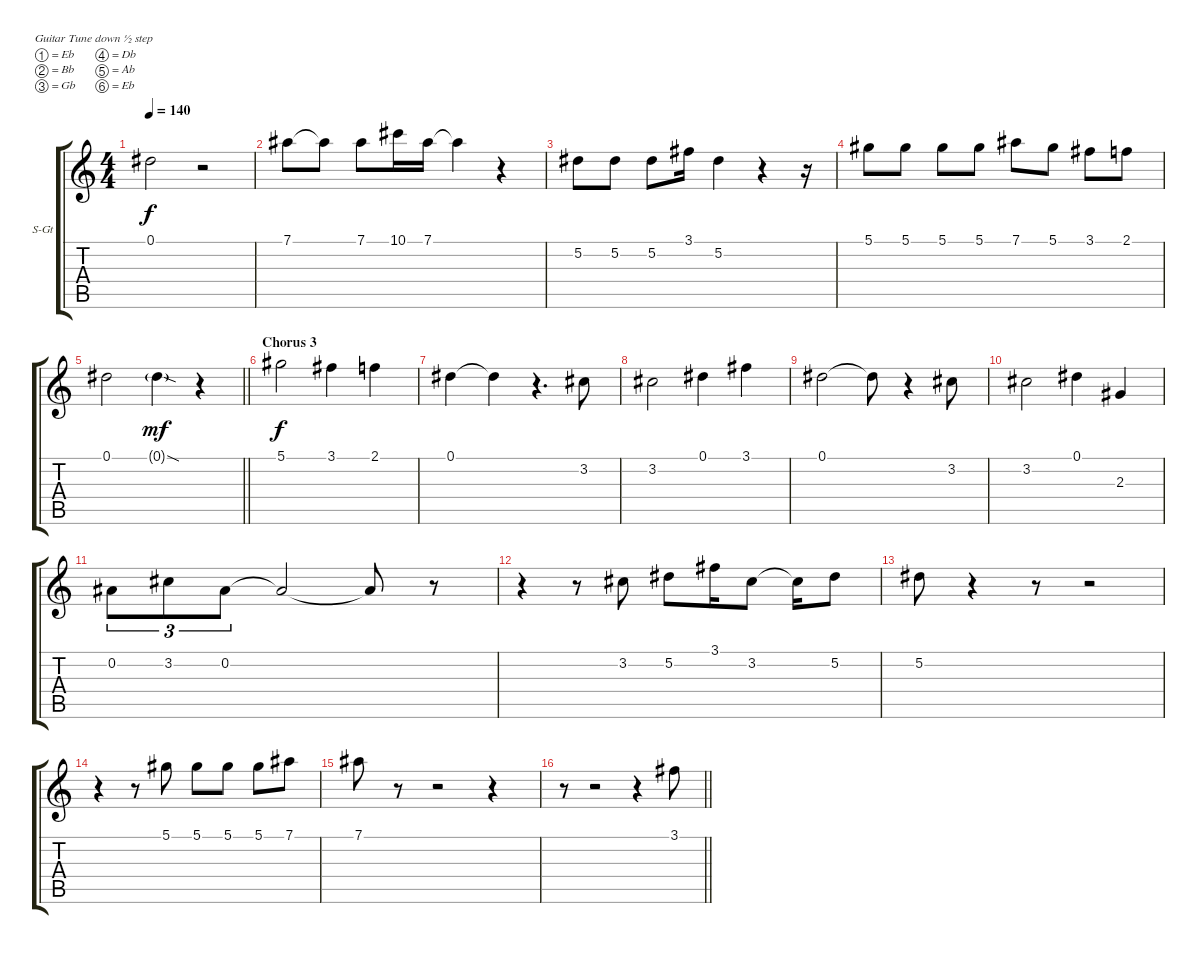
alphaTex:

\bracketExtendMode groupsimilarinstruments
\firstSystemTrackNameOrientation horizontal
\otherSystemsTrackNameOrientation horizontal
\track ("Vocals" "S-Gt") {instrument choiraahs}
\staff {score tabs}
\tuning (Eb4 Bb3 Gb3 Db3 Ab2 Eb2)
\displaytranspose 12
\ts (4 4)
\tempo 140
\clef g2
\ks c
0.1.2{dy f} r.2 |
7.1.8 7.1{t}.8 7.1.8 10.1.16 7.1.16 7.1{t}.4 r.4 |
5.2.8 5.2.8 5.2.8 3.1.16 5.2.4 r.4 r.16 |
5.1.8 5.1.8 5.1.8 5.1.8 7.1.8 5.1.8 3.1.8 2.1.8 |
\barLineRight lightlight
0.1.2 0.1{sod g}.4{dy mf} r.4 |
\section ("" "Chorus 3")
5.1.2{dy f} 3.1.4 2.1.4 |
0.1.4 0.1{t}.4 r.4{d} 3.2.8 |
3.2.2 0.1.4 3.1.4 |
0.1.2 0.1{t}.8 r.4 3.2.8 |
3.2.2 0.1.4 2.3.4 |
0.2.8{tu (3 2)} 3.2.8{tu (3 2)} 0.2.8{tu (3 2)} 0.2{t}.2 0.2{t}.8 r.8 |
r.4 r.8 3.2.8 5.2.8 3.1.16 3.2.8 3.2{t}.16 5.2.8 |
5.2.8 r.4 r.8 r.2 |
r.4 r.8 5.1.8 5.1.8 5.1.8 5.1.8 7.1.8 |
7.1.8 r.8 r.2 r.4 |
\barLineRight lightlight
r.8 r.2 r.4 3.1.8
